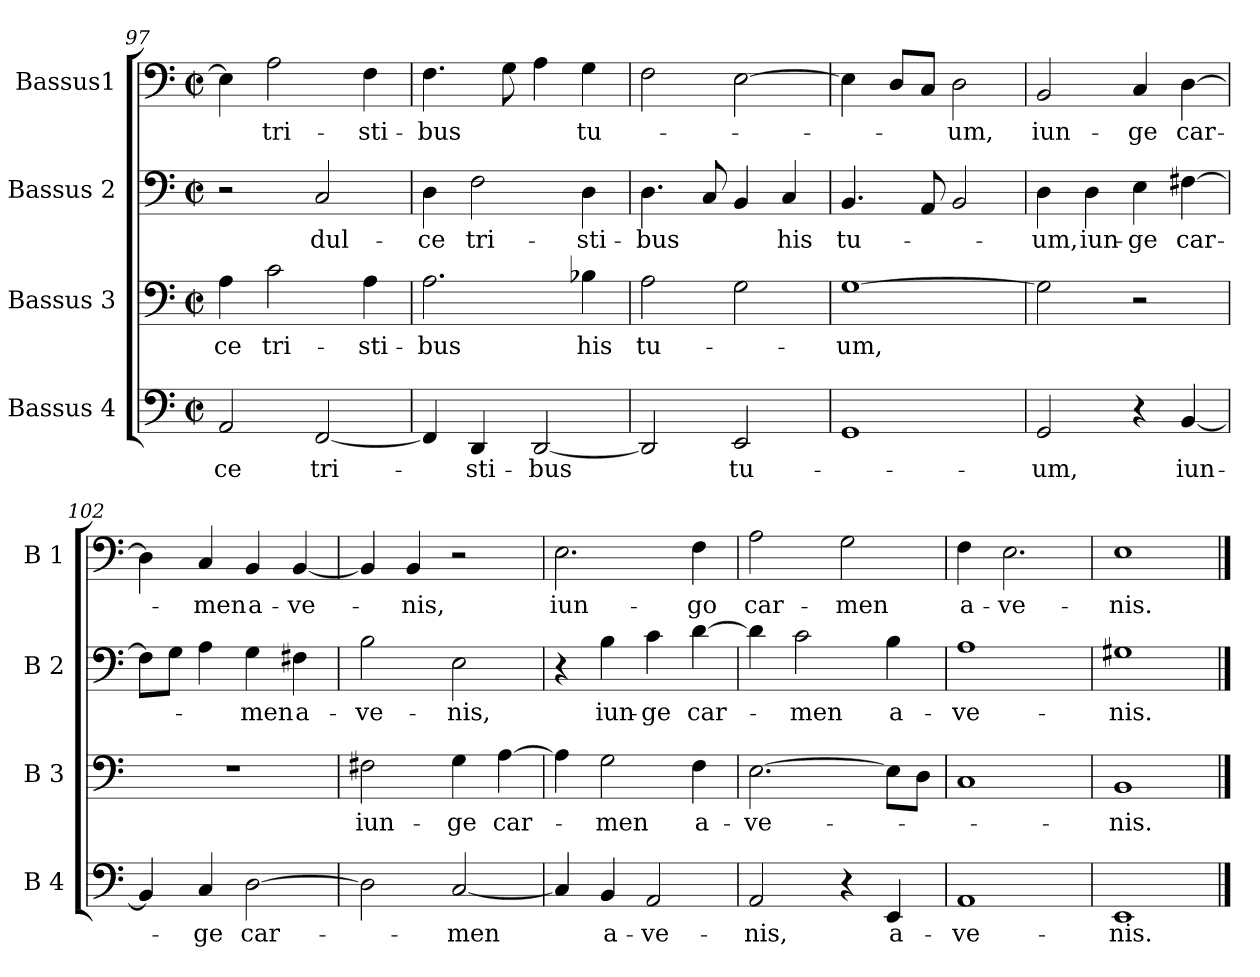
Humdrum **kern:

**kern	**text	**kern	**text	**kern	**text	**kern	**text
*part4	*part4	*part3	*part3	*part2	*part2	*part1	*part1
*staff4	*staff4	*staff3	*staff3	*staff2	*staff2	*staff1	*staff1
*I"Bassus 4	*	*I"Bassus 3	*	*I"Bassus 2	*	*I"Bassus1	*
*I'B 4	*	*I'B 3	*	*I'B 2	*	*I'B 1	*
*clefF4	*	*clefF4	*	*clefF4	*	*clefF4	*
*k[]	*	*k[]	*	*k[]	*	*k[]	*
*C:	*	*C:	*	*C:	*	*C:	*
*M2/2	*	*M2/2	*	*M2/2	*	*M2/2	*
*met(c|)	*	*met(c|)	*	*met(c|)	*	*met(c|)	*
=97	=97	=97	=97	=97	=97	=97	=97
2AA/	-ce	4A\	-ce	2r	.	4E\]	.
.	.	2c\	tri-	.	.	2A\	tri-
[2FF/	tri-	.	.	2C/	dul-	.	.
.	.	4A\	-sti-	.	.	4F\	-sti-
=98	=98	=98	=98	=98	=98	=98	=98
4FF/]	.	2.A\	-bus	4D\	-ce	4.F\	-bus
4DD/	-sti-	.	.	2F\	tri-	.	.
.	.	.	.	.	.	8G\	.
[2DD/	-bus	.	.	.	.	4A\	.
.	.	4B-X\	his	4D\	-sti-	4G\	tu-
=99	=99	=99	=99	=99	=99	=99	=99
2DD/]	.	2A\	tu-	4.D\	-bus	2F\	.
.	.	.	.	8C/	.	.	.
2EE/	tu-	2G\	.	4BB/	.	[2E\	.
.	.	.	.	4C/	his	.	.
=100	=100	=100	=100	=100	=100	=100	=100
1GG	.	[1G	-um,	4.BB/	tu-	4E\]	.
.	.	.	.	.	.	8D/L	.
.	.	.	.	8AA/	.	8C/J	.
.	.	.	.	2BB/	.	2D\	-um,
!!LO:LB:g=z
=101	=101	=101	=101	=101	=101	=101	=101
2GG/	-um,	2G\]	.	4D\	-um,	2BB/	iun-
.	.	.	.	4D\	iun-	.	.
4r	.	2r	.	4E\	-ge	4C/	-ge
[4BB/	iun-	.	.	[4F#X\	car-	[4D\	car-
=102	=102	=102	=102	=102	=102	=102	=102
4BB/]	.	1r	.	8F#\L]	.	4D\]	.
.	.	.	.	8G\J	.	.	.
4C/	-ge	.	.	4A\	.	4C/	-men
[2D\	car-	.	.	4G\	-men	4BB/	a-
.	.	.	.	4F#X\	a-	[4BB/	-ve-
=103	=103	=103	=103	=103	=103	=103	=103
2D\]	.	2F#X\	iun-	2B\	-ve-	4BB/]	.
.	.	.	.	.	.	4BB/	-nis,
[2C/	-men	4G\	-ge	2E\	-nis,	2r	.
.	.	[4A\	car-	.	.	.	.
=104	=104	=104	=104	=104	=104	=104	=104
4C/]	.	4A\]	.	4r	.	2.E\	iun-
4BB/	a-	2G\	-men	4B\	iun-	.	.
2AA/	-ve-	.	.	4c\	-ge	.	.
.	.	4F\	a-	[4d\	car-	4F\	-go
=105	=105	=105	=105	=105	=105	=105	=105
2AA/	-nis,	[2.E\	-ve-	4d\]	.	2A\	car-
.	.	.	.	2c\	-men	.	.
4r	.	.	.	.	.	2G\	-men
4EE/	a-	8E\L]	.	4B\	a-	.	.
.	.	8D\J	.	.	.	.	.
=106	=106	=106	=106	=106	=106	=106	=106
1AA	-ve-	1C	.	1A	-ve-	4F\	a-
.	.	.	.	.	.	2.E\	-ve-
=107	=107	=107	=107	=107	=107	=107	=107
1EE	-nis.	1BB	-nis.	1G#X	-nis.	1E	-nis.
==	==	==	==	==	==	==	==
*-	*-	*-	*-	*-	*-	*-	*-
